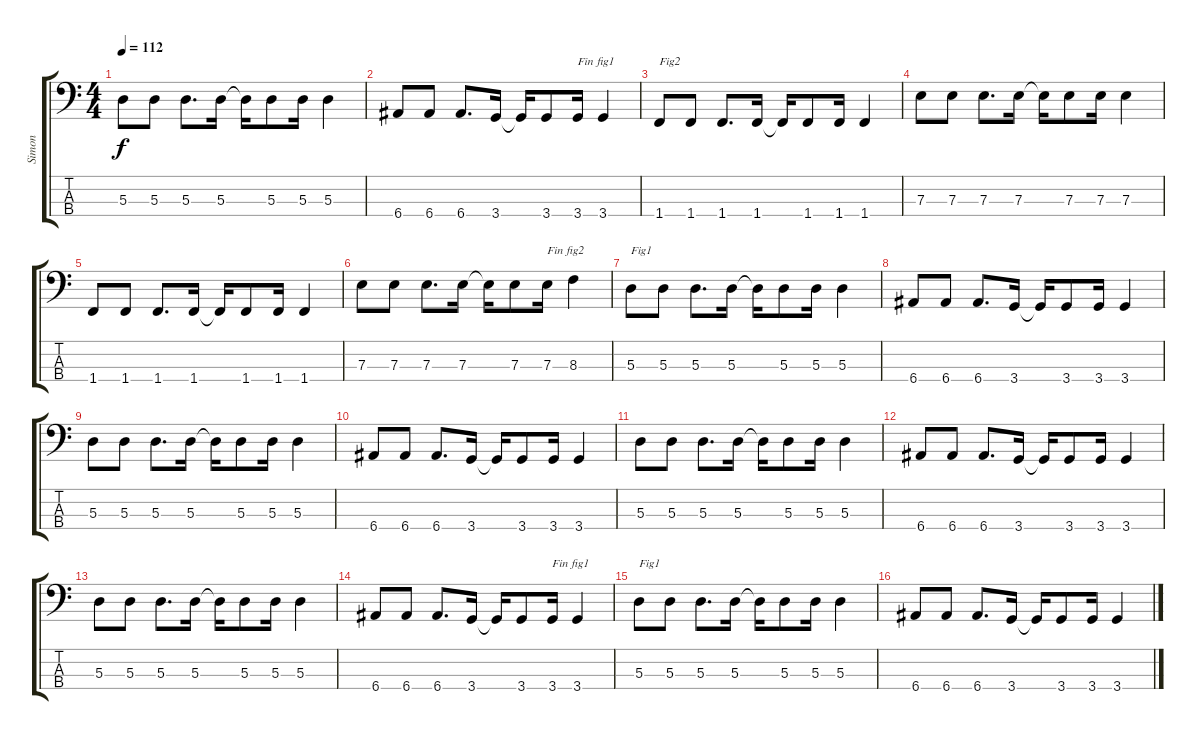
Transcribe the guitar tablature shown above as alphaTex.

\track ("Simon" "Simon") {instrument electricbasspick}
\staff {score tabs}
\tuning (G2 D2 A1 E1) {hide}
\ts (4 4)
\tempo 112
\clef f4
\ks c
5.3.8{dy f} 5.3.8 5.3.8{d} 5.3.16 5.3{t}.16 5.3.8 5.3.16 5.3.4 |
6.4.8 6.4.8 6.4.8{d} 3.4.16 3.4{t}.16 3.4.8 3.4.16{txt "Fin fig1"} 3.4.4 |
1.4.8{txt "Fig2"} 1.4.8 1.4.8{d} 1.4.16 1.4{t}.16 1.4.8 1.4.16 1.4.4 |
7.3.8 7.3.8 7.3.8{d} 7.3.16 7.3{t}.16 7.3.8 7.3.16 7.3.4 |
1.4.8 1.4.8 1.4.8{d} 1.4.16 1.4{t}.16 1.4.8 1.4.16 1.4.4 |
7.3.8 7.3.8 7.3.8{d} 7.3.16 7.3{t}.16 7.3.8 7.3.16{txt "Fin fig2"} 8.3.4 |
5.3.8{txt "Fig1"} 5.3.8 5.3.8{d} 5.3.16 5.3{t}.16 5.3.8 5.3.16 5.3.4 |
6.4.8 6.4.8 6.4.8{d} 3.4.16 3.4{t}.16 3.4.8 3.4.16 3.4.4 |
5.3.8 5.3.8 5.3.8{d} 5.3.16 5.3{t}.16 5.3.8 5.3.16 5.3.4 |
6.4.8 6.4.8 6.4.8{d} 3.4.16 3.4{t}.16 3.4.8 3.4.16 3.4.4 |
5.3.8 5.3.8 5.3.8{d} 5.3.16 5.3{t}.16 5.3.8 5.3.16 5.3.4 |
6.4.8 6.4.8 6.4.8{d} 3.4.16 3.4{t}.16 3.4.8 3.4.16 3.4.4 |
5.3.8 5.3.8 5.3.8{d} 5.3.16 5.3{t}.16 5.3.8 5.3.16 5.3.4 |
6.4.8 6.4.8 6.4.8{d} 3.4.16 3.4{t}.16 3.4.8 3.4.16{txt "Fin fig1"} 3.4.4 |
5.3.8{txt "Fig1"} 5.3.8 5.3.8{d} 5.3.16 5.3{t}.16 5.3.8 5.3.16 5.3.4 |
6.4.8 6.4.8 6.4.8{d} 3.4.16 3.4{t}.16 3.4.8 3.4.16 3.4.4
